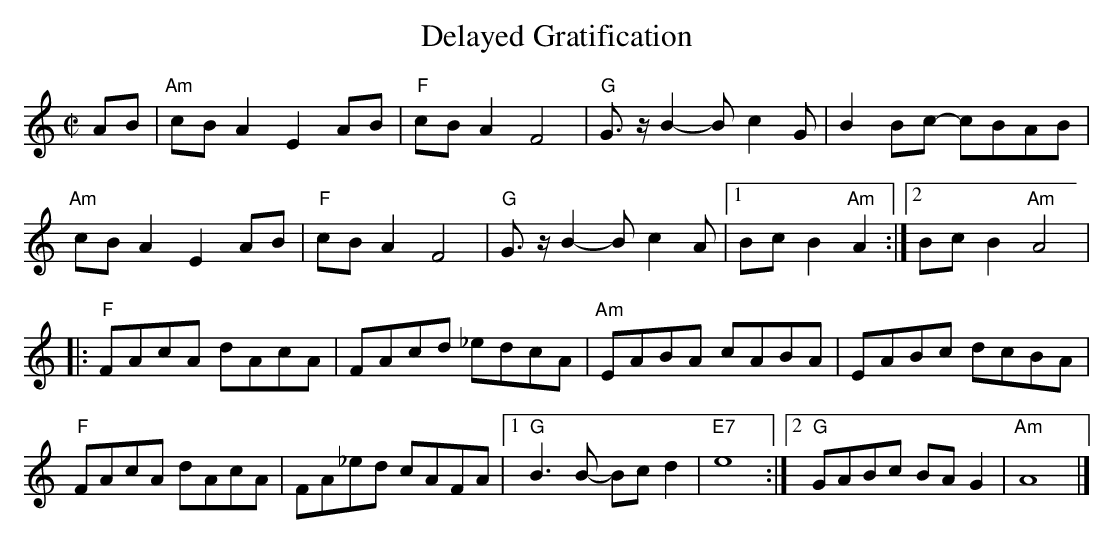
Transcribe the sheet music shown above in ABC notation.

X:1
T:Delayed Gratification
M:C|
L:1/8
K:Am
C:© Paul Gitlitz
AB|"Am"cBA2 E2AB|"F"cBA2 F4|"G"G>zB2- Bc2G|B2Bc- cBAB|!
"Am"cBA2 E2AB|"F"cBA2 F4|"G"G>zB2- Bc2A|1BcB2 "Am"A2:|2BcB2 "Am"A4|!
|:"F"FAcA dAcA|FAcd _edcA|"Am"EABA cABA |EABc dcBA|!
"F"FAcA dAcA|FA_ed cAFA|1"G"B3B- Bcd2| "E7"e8:|2"G"GABc BAG2|"Am"A8|]
